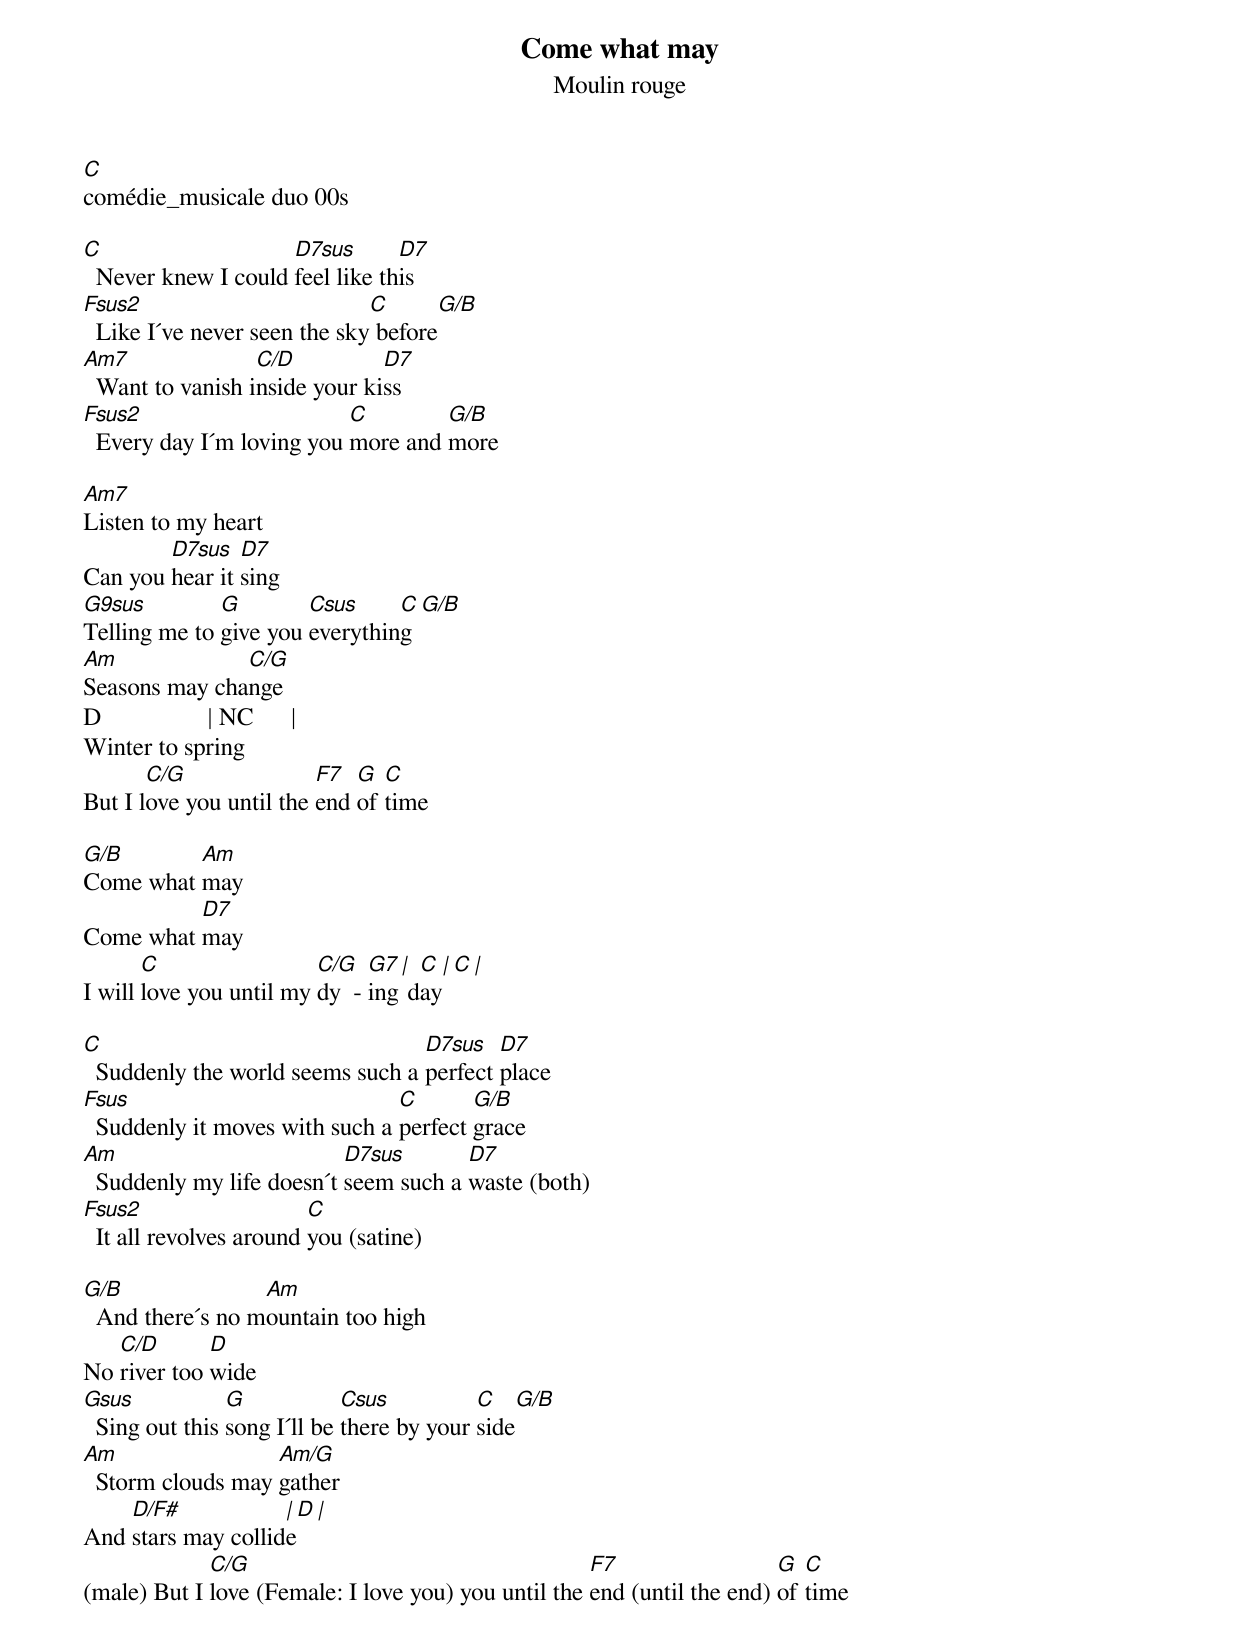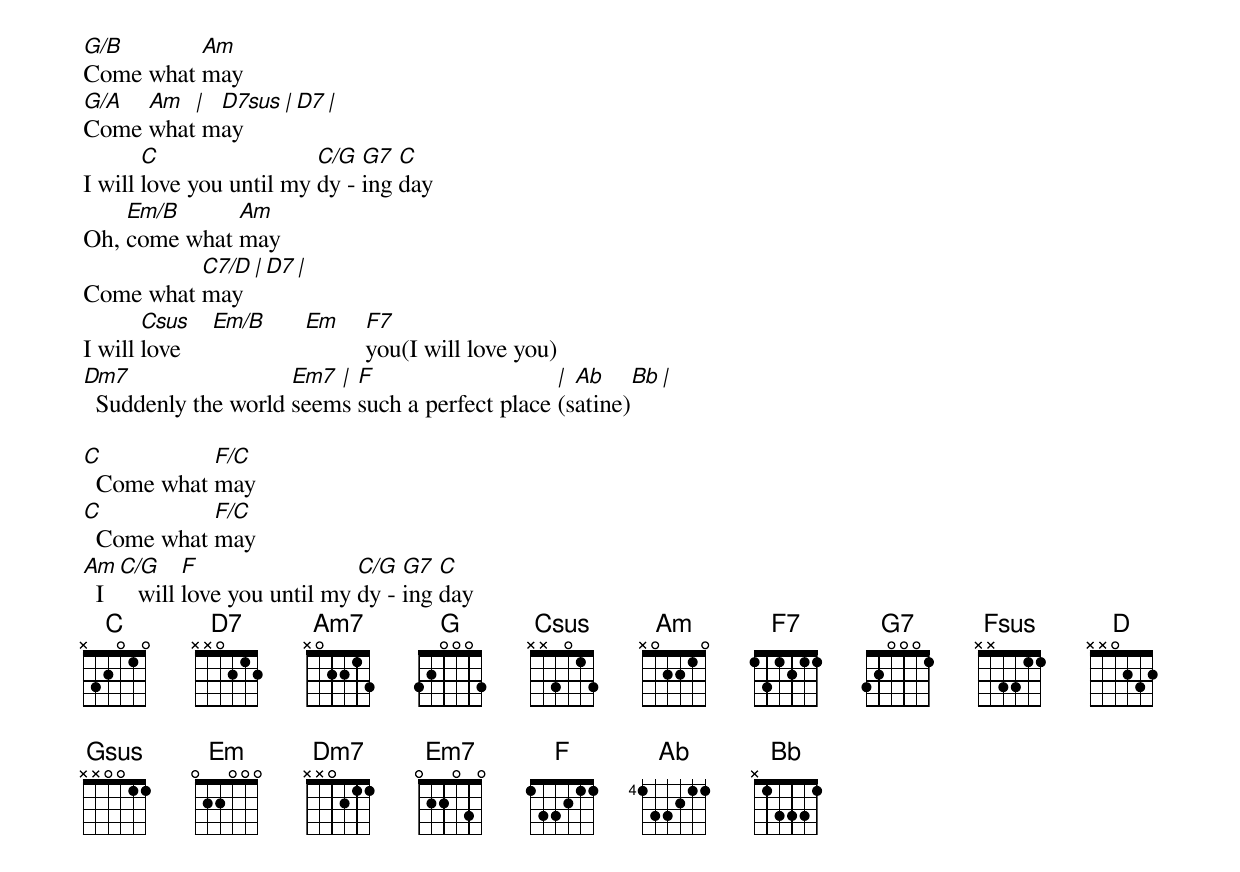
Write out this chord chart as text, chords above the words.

Come what may
Moulin rouge
C
comédie_musicale duo 00s

C                    D7sus       D7
  Never knew I could feel like this
Fsus2                         C      G/B
  Like I´ve never seen the sky before
Am7               C/D          D7
  Want to vanish inside your kiss
Fsus2                      C        G/B
  Every day I´m loving you more and more

Am7
Listen to my heart
        D7sus   D7
Can you hear it sing
G9sus         G        Csus     C   G/B
Telling me to give you everything
Am             C/G
Seasons may change
D                 | NC      |
Winter to spring
       C/G               F7  G  C
But I love you until the end of time

G/B       Am
Come what may
          D7
Come what may
       C                 C/G   G7 | C     | C      |
I will love you until my dy  - ing day

C                                 D7sus   D7
  Suddenly the world seems such a perfect place
Fsus                            C       G/B
  Suddenly it moves with such a perfect grace
Am                         D7sus       D7
  Suddenly my life doesn´t seem such a waste (both)
Fsus2                    C
  It all revolves around you (satine)

G/B               Am
  And there´s no mountain too high
   C/D       D
No river too wide
Gsus            G            Csus          C   G/B
  Sing out this song I´ll be there by your side
Am                 Am/G
  Storm clouds may gather
    D/F#            |   D       |
And stars may collide
             C/G                                     F7                  G  C
(male) But I love (Female: I love you) you until the end (until the end) of time

G/B       Am
Come what may
G/A  Am  | D7sus  | D7     |
Come what may
       C                 C/G  G7  C
I will love you until my dy - ing day
    Em/B      Am
Oh, come what may
          C7/D  |  D7       |
Come what may
       Csus     Em/B  Em  F7
I will love               you(I will love you)
Dm7                  Em7 | F                    | Ab     Bb  |
  Suddenly the world seems such a perfect place (satine)

C           F/C
  Come what may
C           F/C
  Come what may
Am  C/G     F                 C/G  G7  C
  I    will love you until my dy - ing day
